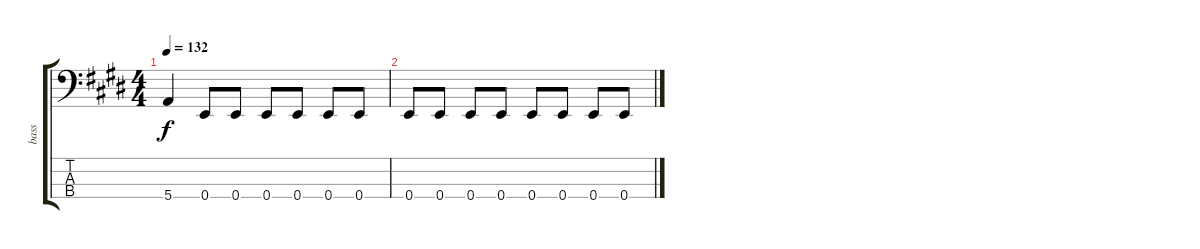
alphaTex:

\track ("bass" "bass") {solo instrument electricbassfinger}
\staff {score tabs}
\tuning (G2 D2 A1 E1) {hide}
\ts (4 4)
\tempo 132
\clef f4
\ks e
5.4.4{dy f} 0.4.8 0.4.8 0.4.8 0.4.8 0.4.8 0.4.8 |
0.4.8 0.4.8 0.4.8 0.4.8 0.4.8 0.4.8 0.4.8 0.4.8
